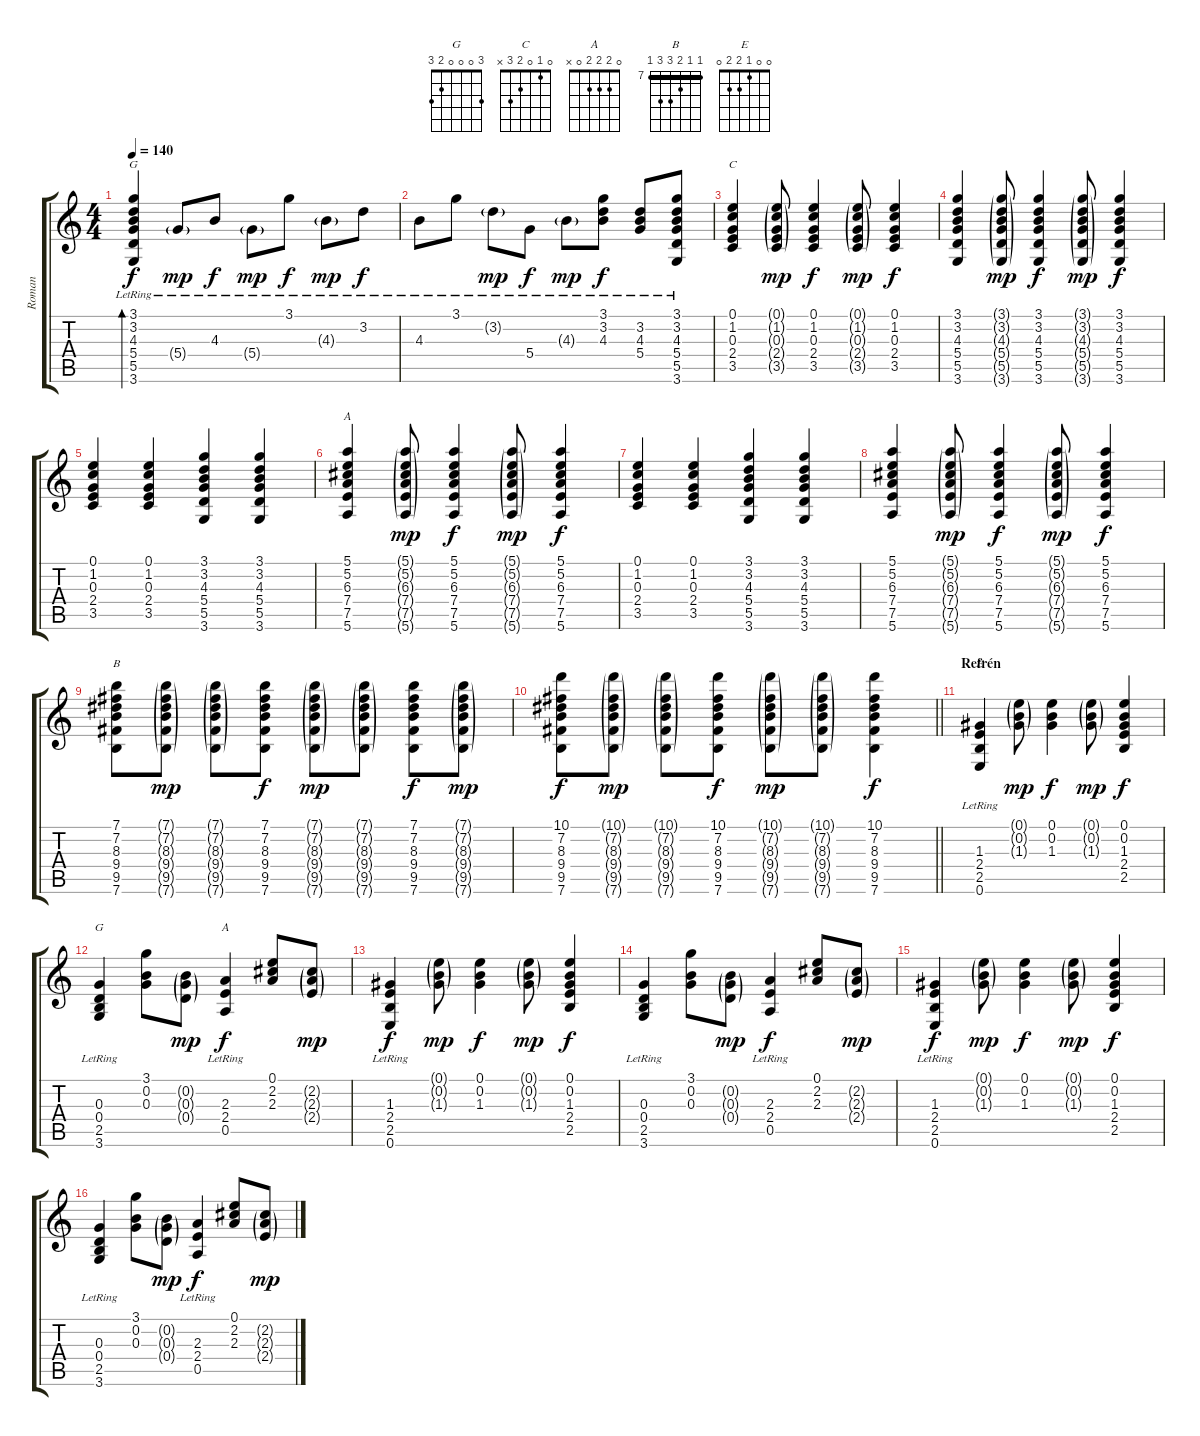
\track ("Roman" "Roman") {instrument electricguitarclean}
\staff {score tabs}
\tuning (E4 B3 G3 D3 A2 E2) {hide}
\chord ("G" 3 3 4 5 5 3) {barre 3}
\chord ("C" 0 1 0 2 3 x)
\chord ("A" 5 5 6 7 7 5) {firstfret 5 barre 5}
\chord ("B" 7 7 8 9 9 7) {firstfret 7 barre 7}
\chord ("E" 0 0 1 2 2 0)
\chord ("G" 3 0 0 0 2 3)
\chord ("A" 0 2 2 2 0 x)
\ts (4 4)
\tempo 140
\clef g2
\ks c
(3.1{lr} 3.2{lr} 4.3{lr} 5.4{lr} 5.5{lr} 3.6{lr}).4{bd 60 ch "G" dy f} 5.4{g lr}.8{dy mp} 4.3{lr}.8{dy f} 5.4{g lr}.8{dy mp} 3.1{lr}.8{dy f} 4.3{g lr}.8{dy mp} 3.2{lr}.8{dy f} |
4.3{lr}.8 3.1{lr}.8 3.2{g lr}.8{dy mp} 5.4{lr}.8{dy f} 4.3{g lr}.8{dy mp} (3.1{lr} 3.2{lr} 4.3{lr}).8{dy f} (3.2{lr} 4.3{lr} 5.4{lr}).8 (3.1{lr} 3.2{lr} 4.3{lr} 5.4{lr} 5.5{lr} 3.6{lr}).8 |
(0.1 1.2 0.3 2.4 3.5).4{ch "C"} (0.1{g} 1.2{g} 0.3{g} 2.4{g} 3.5{g}).8{dy mp} (0.1 1.2 0.3 2.4 3.5).4{dy f} (0.1{g} 1.2{g} 0.3{g} 2.4{g} 3.5{g}).8{dy mp} (0.1 1.2 0.3 2.4 3.5).4{dy f} |
(3.1 3.2 4.3 5.4 5.5 3.6).4 (3.1{g} 3.2{g} 4.3{g} 5.4{g} 5.5{g} 3.6{g}).8{dy mp} (3.1 3.2 4.3 5.4 5.5 3.6).4{dy f} (3.1{g} 3.2{g} 4.3{g} 5.4{g} 5.5{g} 3.6{g}).8{dy mp} (3.1 3.2 4.3 5.4 5.5 3.6).4{dy f} |
(0.1 1.2 0.3 2.4 3.5).4 (0.1 1.2 0.3 2.4 3.5).4 (3.1 3.2 4.3 5.4 5.5 3.6).4 (3.1 3.2 4.3 5.4 5.5 3.6).4 |
(5.1 5.2 6.3 7.4 7.5 5.6).4{ch "A"} (5.1{g} 5.2{g} 6.3{g} 7.4{g} 7.5{g} 5.6{g}).8{dy mp} (5.1 5.2 6.3 7.4 7.5 5.6).4{dy f} (5.1{g} 5.2{g} 6.3{g} 7.4{g} 7.5{g} 5.6{g}).8{dy mp} (5.1 5.2 6.3 7.4 7.5 5.6).4{dy f} |
(0.1 1.2 0.3 2.4 3.5).4 (0.1 1.2 0.3 2.4 3.5).4 (3.1 3.2 4.3 5.4 5.5 3.6).4 (3.1 3.2 4.3 5.4 5.5 3.6).4 |
(5.1 5.2 6.3 7.4 7.5 5.6).4 (5.1{g} 5.2{g} 6.3{g} 7.4{g} 7.5{g} 5.6{g}).8{dy mp} (5.1 5.2 6.3 7.4 7.5 5.6).4{dy f} (5.1{g} 5.2{g} 6.3{g} 7.4{g} 7.5{g} 5.6{g}).8{dy mp} (5.1 5.2 6.3 7.4 7.5 5.6).4{dy f} |
(7.1 7.2 8.3 9.4 9.5 7.6).8{ch "B"} (7.1{g} 7.2{g} 8.3{g} 9.4{g} 9.5{g} 7.6{g}).8{dy mp} (7.1{g} 7.2{g} 8.3{g} 9.4{g} 9.5{g} 7.6{g}).8 (7.1 7.2 8.3 9.4 9.5 7.6).8{dy f} (7.1{g} 7.2{g} 8.3{g} 9.4{g} 9.5{g} 7.6{g}).8{dy mp} (7.1{g} 7.2{g} 8.3{g} 9.4{g} 9.5{g} 7.6{g}).8 (7.1 7.2 8.3 9.4 9.5 7.6).8{dy f} (7.1{g} 7.2{g} 8.3{g} 9.4{g} 9.5{g} 7.6{g}).8{dy mp} |
\barLineRight lightlight
(10.1 7.2 8.3 9.4 9.5 7.6).8{dy f} (10.1{g} 7.2{g} 8.3{g} 9.4{g} 9.5{g} 7.6{g}).8{dy mp} (10.1{g} 7.2{g} 8.3{g} 9.4{g} 9.5{g} 7.6{g}).8 (10.1 7.2 8.3 9.4 9.5 7.6).8{dy f} (10.1{g} 7.2{g} 8.3{g} 9.4{g} 9.5{g} 7.6{g}).8{dy mp} (10.1{g} 7.2{g} 8.3{g} 9.4{g} 9.5{g} 7.6{g}).8 (10.1 7.2 8.3 9.4 9.5 7.6).4{dy f} |
\section ("" "Refrén")
(1.3 2.4{lr} 2.5{lr} 0.6{lr}).4{ch "E"} (0.1{g} 0.2{g} 1.3{g}).8{dy mp} (0.1 0.2 1.3).4{dy f} (0.1{g} 0.2{g} 1.3{g}).8{dy mp} (0.1 0.2 1.3 2.4 2.5).4{dy f} |
(0.3 0.4 2.5{lr} 3.6{lr}).4{ch "G"} (3.1 0.2 0.3).8 (0.2{g} 0.3{g} 0.4{g}).8{dy mp} (2.3 2.4{lr} 0.5{lr}).4{ch "A" dy f} (0.1 2.2 2.3).8 (2.2{g} 2.3{g} 2.4{g}).8{dy mp} |
(1.3 2.4{lr} 2.5{lr} 0.6{lr}).4{dy f} (0.1{g} 0.2{g} 1.3{g}).8{dy mp} (0.1 0.2 1.3).4{dy f} (0.1{g} 0.2{g} 1.3{g}).8{dy mp} (0.1 0.2 1.3 2.4 2.5).4{dy f} |
(0.3 0.4 2.5{lr} 3.6{lr}).4 (3.1 0.2 0.3).8 (0.2{g} 0.3{g} 0.4{g}).8{dy mp} (2.3 2.4{lr} 0.5{lr}).4{dy f} (0.1 2.2 2.3).8 (2.2{g} 2.3{g} 2.4{g}).8{dy mp} |
(1.3 2.4{lr} 2.5{lr} 0.6{lr}).4{dy f} (0.1{g} 0.2{g} 1.3{g}).8{dy mp} (0.1 0.2 1.3).4{dy f} (0.1{g} 0.2{g} 1.3{g}).8{dy mp} (0.1 0.2 1.3 2.4 2.5).4{dy f} |
(0.3 0.4 2.5{lr} 3.6{lr}).4 (3.1 0.2 0.3).8 (0.2{g} 0.3{g} 0.4{g}).8{dy mp} (2.3 2.4{lr} 0.5{lr}).4{dy f} (0.1 2.2 2.3).8 (2.2{g} 2.3{g} 2.4{g}).8{dy mp}
